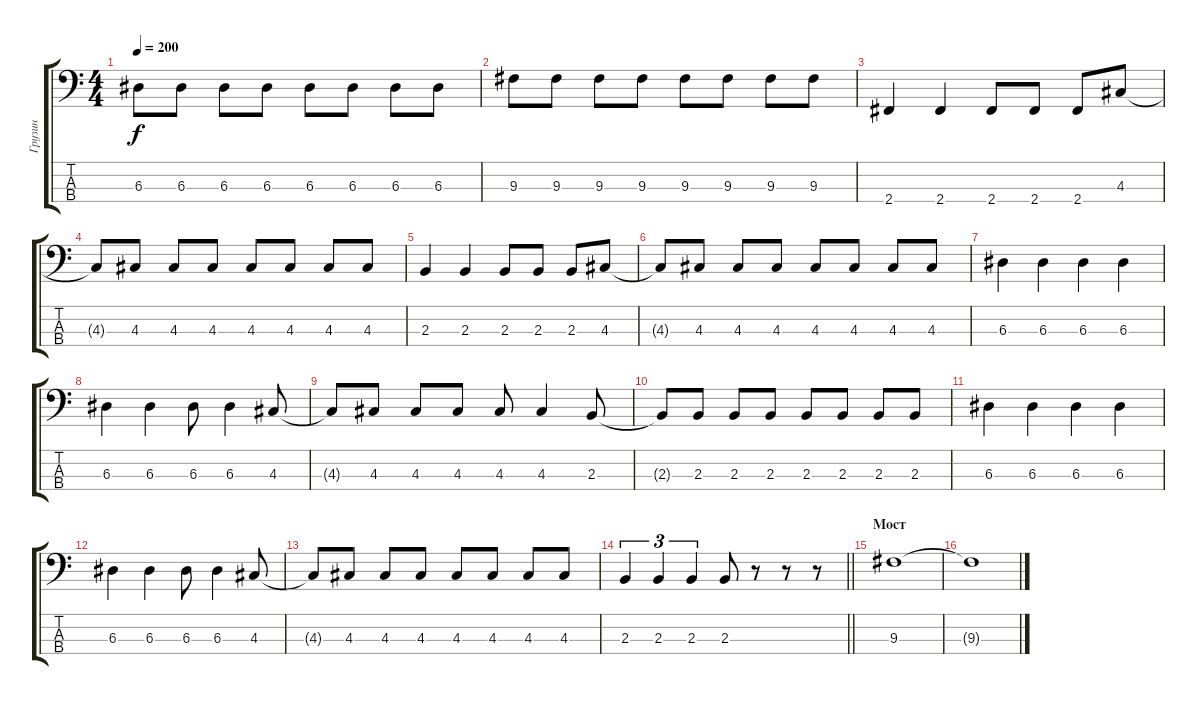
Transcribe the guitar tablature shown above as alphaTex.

\track ("Грузин" "Грузин") {instrument electricbasspick}
\staff {score tabs}
\tuning (G2 D2 A1 E1) {hide}
\ts (4 4)
\tempo 200
\clef f4
\ks c
6.3.8{dy f} 6.3.8 6.3.8 6.3.8 6.3.8 6.3.8 6.3.8 6.3.8 |
9.3.8 9.3.8 9.3.8 9.3.8 9.3.8 9.3.8 9.3.8 9.3.8 |
2.4.4 2.4.4 2.4.8 2.4.8 2.4.8 4.3.8 |
4.3{t}.8 4.3.8 4.3.8 4.3.8 4.3.8 4.3.8 4.3.8 4.3.8 |
2.3.4 2.3.4 2.3.8 2.3.8 2.3.8 4.3.8 |
4.3{t}.8 4.3.8 4.3.8 4.3.8 4.3.8 4.3.8 4.3.8 4.3.8 |
6.3.4 6.3.4 6.3.4 6.3.4 |
6.3.4 6.3.4 6.3.8 6.3.4 4.3.8 |
4.3{t}.8 4.3.8 4.3.8 4.3.8 4.3.8 4.3.4 2.3.8 |
2.3{t}.8 2.3.8 2.3.8 2.3.8 2.3.8 2.3.8 2.3.8 2.3.8 |
6.3.4 6.3.4 6.3.4 6.3.4 |
6.3.4 6.3.4 6.3.8 6.3.4 4.3.8 |
4.3{t}.8 4.3.8 4.3.8 4.3.8 4.3.8 4.3.8 4.3.8 4.3.8 |
\barLineRight lightlight
2.3.4{tu (3 2)} 2.3.4{tu (3 2)} 2.3.4{tu (3 2)} 2.3.8 r.8 r.8 r.8 |
\section ("" "Мост")
9.3.1 |
9.3{t}.1
